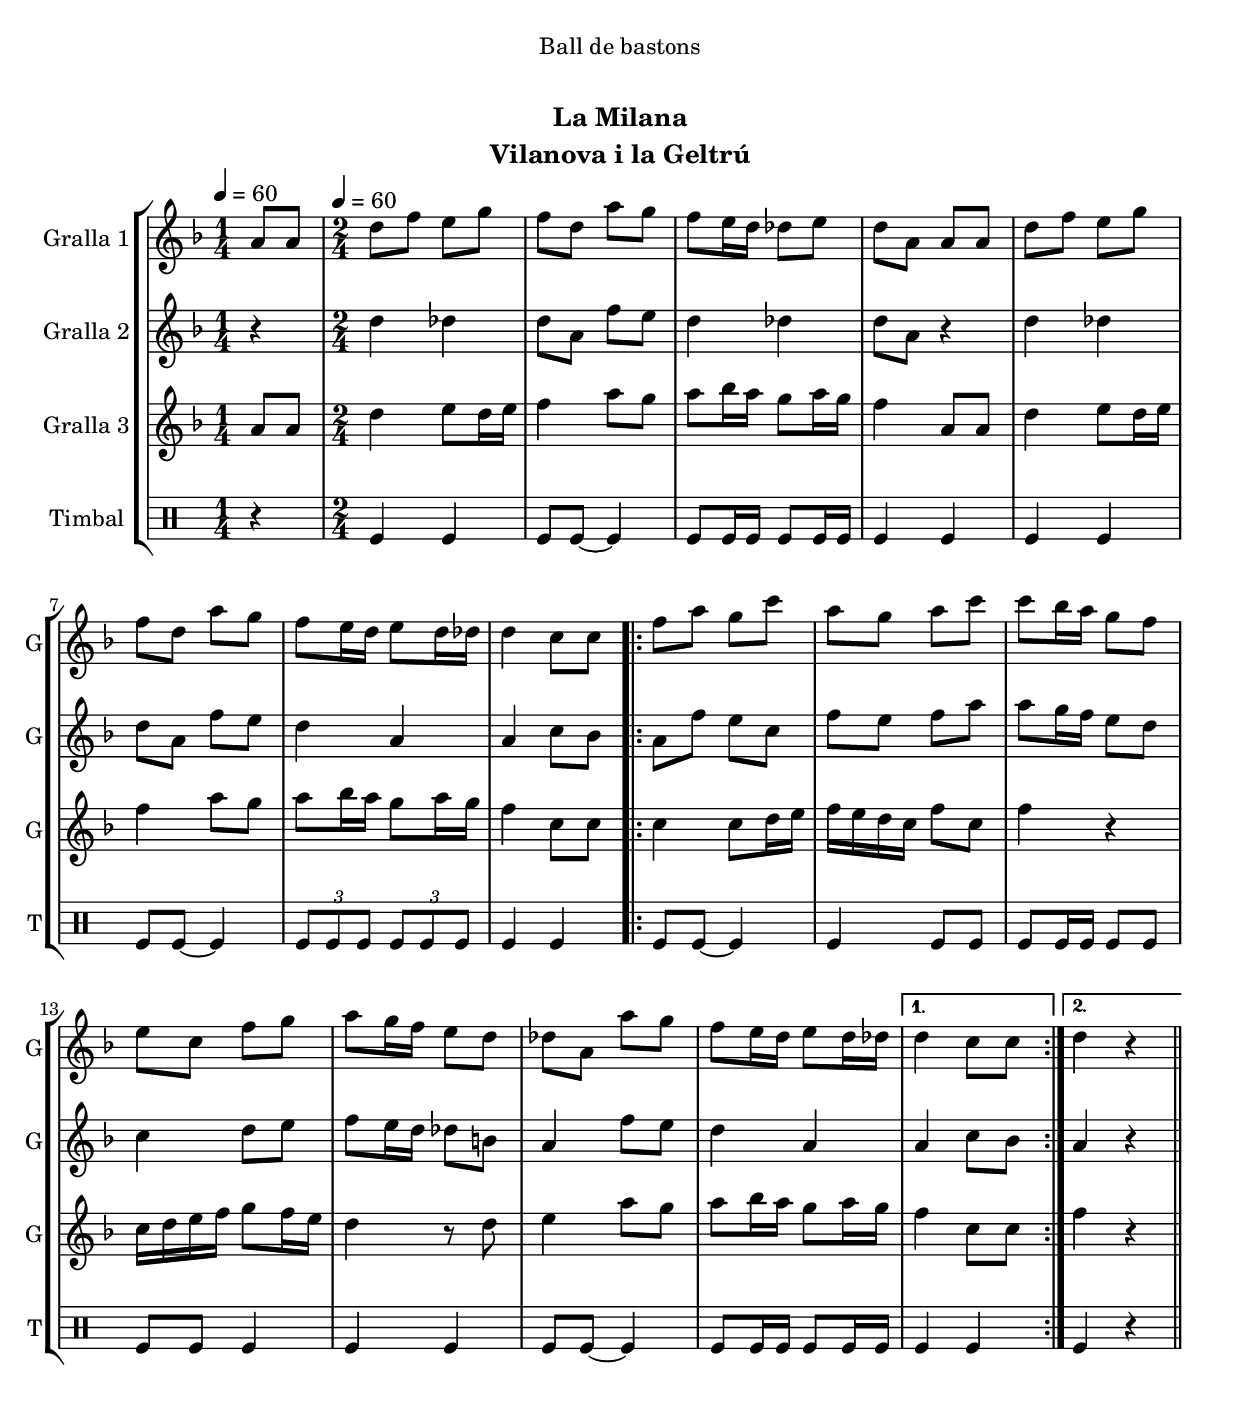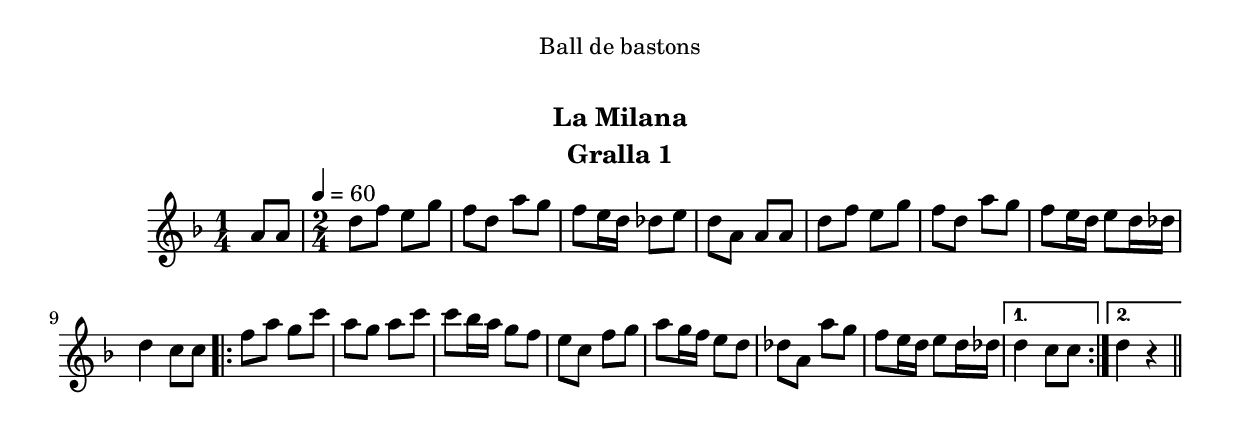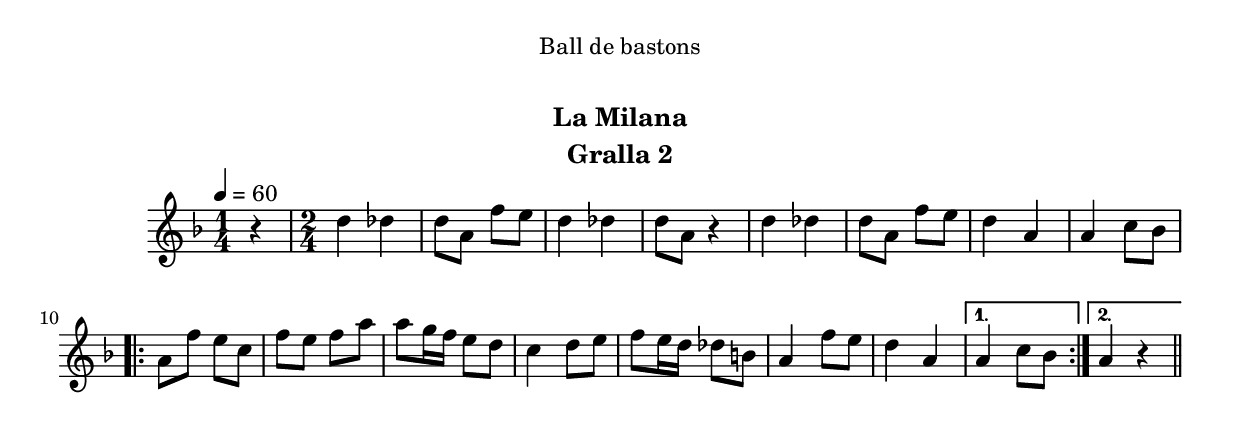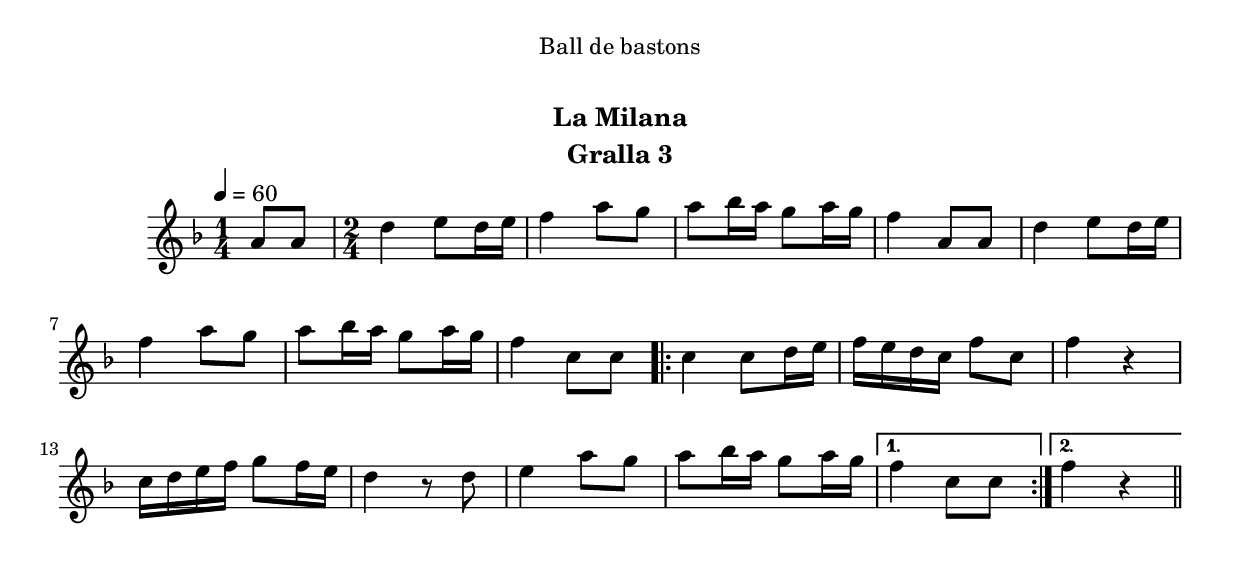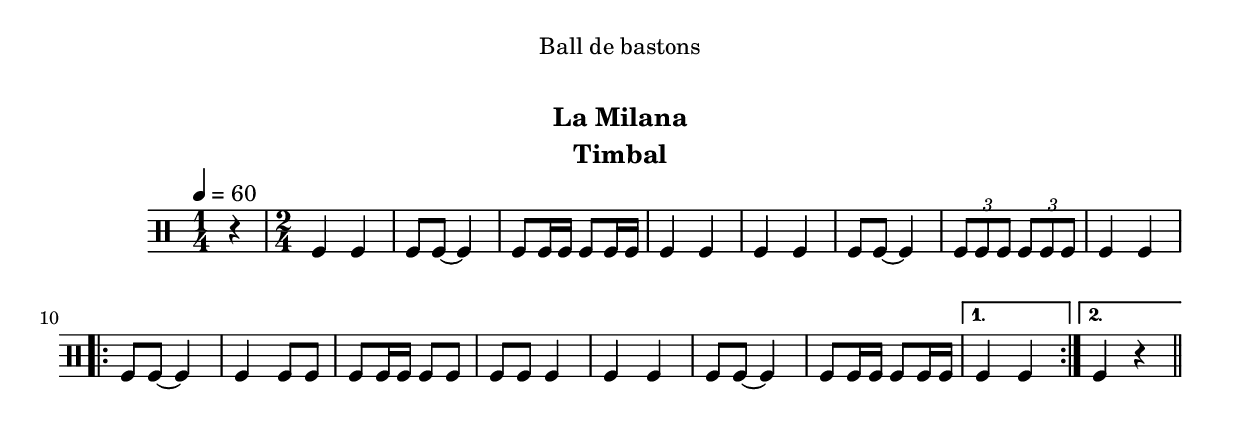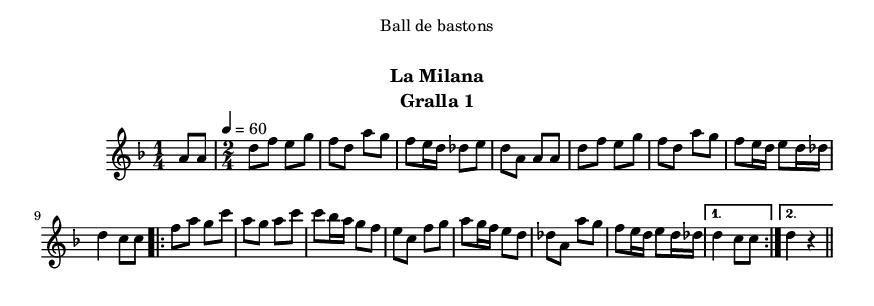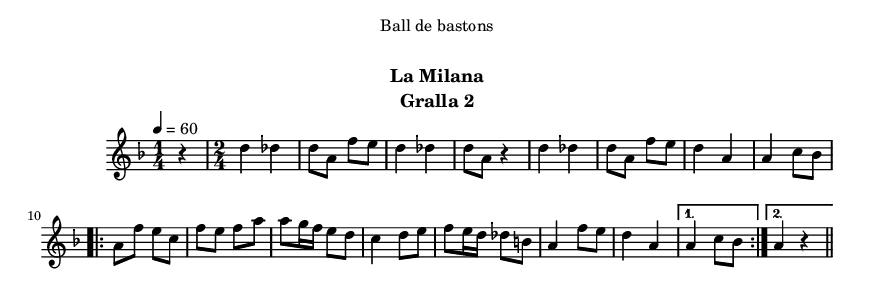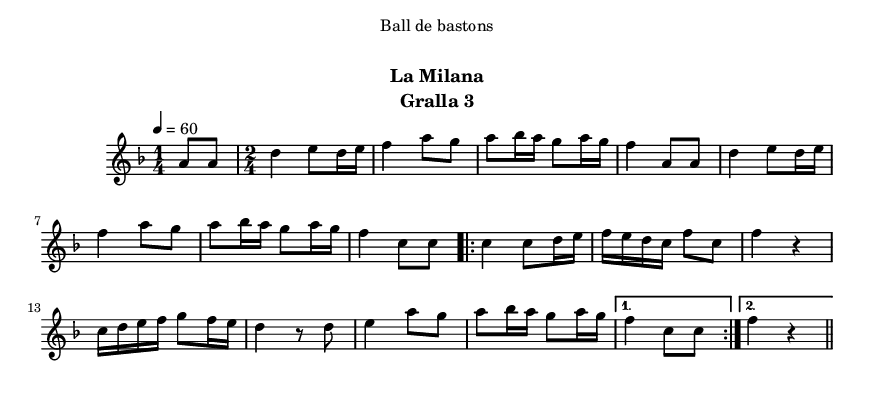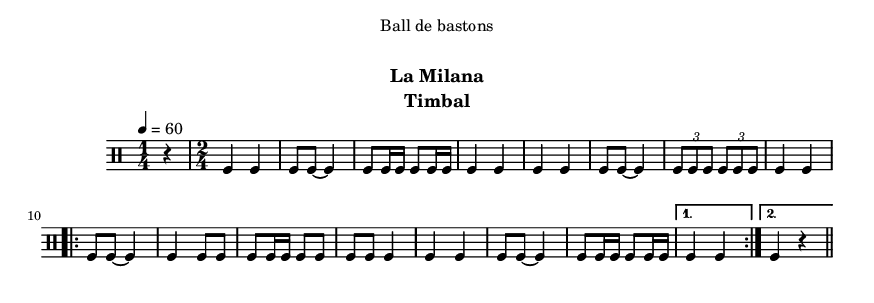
\version "2.16.0"

\header {
  dedication="Ball de bastons"
  title="   "
  subtitle="La Milana"
  subsubtitle=""
  poet=""
  meter=""
  piece=""
  composer=""
  arranger=""
  opus=""
  instrument="Vilanova i la Geltrú"
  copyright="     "
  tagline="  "
}

liniaroAa =
\relative a'
{
  \clef treble
  \key f \major
  \time 1/4
  a8 a \tempo 4 = 60  |
  \time 2/4   d8 f e g  |
  f8 d a' g  |
  f8 e16 d des8 e  |
  %05
  d8 a a a  |
  d8 f e g  |
  f8 d a' g  |
  f8 e16 d e8 d16 des  |
  d4 c8 c  |
  %10
  \repeat volta 2 { f8 a g c  |
  a8 g a c  |
  c8 bes16 a g8 f  |
  e8 c f g  |
  a8 g16 f e8 d  |
  %15
  des8 a a' g  |
  f8 e16 d e8 d16 des }
  \alternative { { d4 c8 c }
  { d4 r4 } } \bar "||" % kompletite
}

liniaroAb =
\relative d''
{
  \tempo 4 = 60
  \clef treble
  \key f \major
  \time 1/4
  r4  |
  \time 2/4   d4 des  |
  d8 a f' e  |
  d4 des  |
  %05
  d8 a r4  |
  d4 des  |
  d8 a f' e  |
  d4 a  |
  a4 c8 bes  |
  %10
  \repeat volta 2 { a8 f' e c  |
  f8 e f a  |
  a8 g16 f e8 d  |
  c4 d8 e  |
  f8 e16 d des8 b  |
  %15
  a4 f'8 e  |
  d4 a }
  \alternative { { a4 c8 bes }
  { a4 r4 } } \bar "||" % kompletite
}

liniaroAc =
\relative a'
{
  \tempo 4 = 60
  \clef treble
  \key f \major
  \time 1/4
  a8 a  |
  \time 2/4   d4 e8 d16 e  |
  f4 a8 g  |
  a8 bes16 a g8 a16 g  |
  %05
  f4 a,8 a  |
  d4 e8 d16 e  |
  f4 a8 g  |
  a8 bes16 a g8 a16 g  |
  f4 c8 c  |
  %10
  \repeat volta 2 { c4 c8 d16 e  |
  f16 e d c f8 c  |
  f4 r  |
  c16 d e f g8 f16 e  |
  d4 r8 d  |
  %15
  e4 a8 g  |
  a8 bes16 a g8 a16 g }
  \alternative { { f4 c8 c }
  { f4 r4 } } \bar "||" % kompletite
}

liniaroAd =
\drummode
{
  \tempo 4 = 60
  \time 1/4
  r4  |
  \time 2/4   tomfl4 tomfl  |
  tomfl8 tomfl ~ tomfl4  |
  tomfl8 tomfl16 tomfl tomfl8 tomfl16 tomfl  |
  %05
  tomfl4 tomfl  |
  tomfl4 tomfl  |
  tomfl8 tomfl ~ tomfl4  |
  \times 2/3 { tomfl8 tomfl tomfl } \times 2/3 { tomfl tomfl tomfl }  |
  tomfl4 tomfl  |
  %10
  \repeat volta 2 { tomfl8 tomfl ~ tomfl4  |
  tomfl4 tomfl8 tomfl  |
  tomfl8 tomfl16 tomfl tomfl8 tomfl  |
  tomfl8 tomfl tomfl4  |
  tomfl4 tomfl  |
  %15
  tomfl8 tomfl ~ tomfl4  |
  tomfl8 tomfl16 tomfl tomfl8 tomfl16 tomfl }
  \alternative { { tomfl4 tomfl }
  { tomfl4 r4 } } \bar "||" % kompletite
}

\book {

\paper {
  print-page-number = false
}

\bookpart {
  \score {
    \new StaffGroup {
      \override Score.RehearsalMark #'self-alignment-X = #LEFT
      <<
        \new Staff \with {instrumentName = #"Gralla 1" shortInstrumentName = #"G"} \liniaroAa
        \new Staff \with {instrumentName = #"Gralla 2" shortInstrumentName = #"G"} \liniaroAb
        \new Staff \with {instrumentName = #"Gralla 3" shortInstrumentName = #"G"} \liniaroAc
        \new DrumStaff \with {instrumentName = #"Timbal" shortInstrumentName = #"T"} \liniaroAd
      >>
    }
    \layout {}
  }\score { \unfoldRepeats
    \new StaffGroup {
      \override Score.RehearsalMark #'self-alignment-X = #LEFT
      <<
        \new Staff \with {instrumentName = #"Gralla 1" shortInstrumentName = #"G"} \liniaroAa
        \new Staff \with {instrumentName = #"Gralla 2" shortInstrumentName = #"G"} \liniaroAb
        \new Staff \with {instrumentName = #"Gralla 3" shortInstrumentName = #"G"} \liniaroAc
        \new DrumStaff \with {instrumentName = #"Timbal" shortInstrumentName = #"T"} \liniaroAd
      >>
    }
    \midi {}
  }
}

\bookpart {
  \header {instrument="Gralla 1"}
  \score {
    \new StaffGroup {
      \override Score.RehearsalMark #'self-alignment-X = #LEFT
      <<
        \new Staff \liniaroAa
      >>
    }
    \layout {}
  }\score { \unfoldRepeats
    \new StaffGroup {
      \override Score.RehearsalMark #'self-alignment-X = #LEFT
      <<
        \new Staff \liniaroAa
      >>
    }
    \midi {}
  }
}

\bookpart {
  \header {instrument="Gralla 2"}
  \score {
    \new StaffGroup {
      \override Score.RehearsalMark #'self-alignment-X = #LEFT
      <<
        \new Staff \liniaroAb
      >>
    }
    \layout {}
  }\score { \unfoldRepeats
    \new StaffGroup {
      \override Score.RehearsalMark #'self-alignment-X = #LEFT
      <<
        \new Staff \liniaroAb
      >>
    }
    \midi {}
  }
}

\bookpart {
  \header {instrument="Gralla 3"}
  \score {
    \new StaffGroup {
      \override Score.RehearsalMark #'self-alignment-X = #LEFT
      <<
        \new Staff \liniaroAc
      >>
    }
    \layout {}
  }\score { \unfoldRepeats
    \new StaffGroup {
      \override Score.RehearsalMark #'self-alignment-X = #LEFT
      <<
        \new Staff \liniaroAc
      >>
    }
    \midi {}
  }
}

\bookpart {
  \header {instrument="Timbal"}
  \score {
    \new StaffGroup {
      \override Score.RehearsalMark #'self-alignment-X = #LEFT
      <<
        \new DrumStaff \liniaroAd
      >>
    }
    \layout {}
  }\score { \unfoldRepeats
    \new StaffGroup {
      \override Score.RehearsalMark #'self-alignment-X = #LEFT
      <<
        \new DrumStaff \liniaroAd
      >>
    }
    \midi {}
  }
}

}

\book {

\paper {
  print-page-number = false
  #(set-paper-size "a6landscape")
  #(layout-set-staff-size 14)
}

\bookpart {
  \header {instrument="Gralla 1"}
  \score {
    \new StaffGroup {
      \override Score.RehearsalMark #'self-alignment-X = #LEFT
      <<
        \new Staff \liniaroAa
      >>
    }
    \layout {}
  }
}

\bookpart {
  \header {instrument="Gralla 2"}
  \score {
    \new StaffGroup {
      \override Score.RehearsalMark #'self-alignment-X = #LEFT
      <<
        \new Staff \liniaroAb
      >>
    }
    \layout {}
  }
}

\bookpart {
  \header {instrument="Gralla 3"}
  \score {
    \new StaffGroup {
      \override Score.RehearsalMark #'self-alignment-X = #LEFT
      <<
        \new Staff \liniaroAc
      >>
    }
    \layout {}
  }
}

\bookpart {
  \header {instrument="Timbal"}
  \score {
    \new StaffGroup {
      \override Score.RehearsalMark #'self-alignment-X = #LEFT
      <<
        \new DrumStaff \liniaroAd
      >>
    }
    \layout {}
  }
}

}

